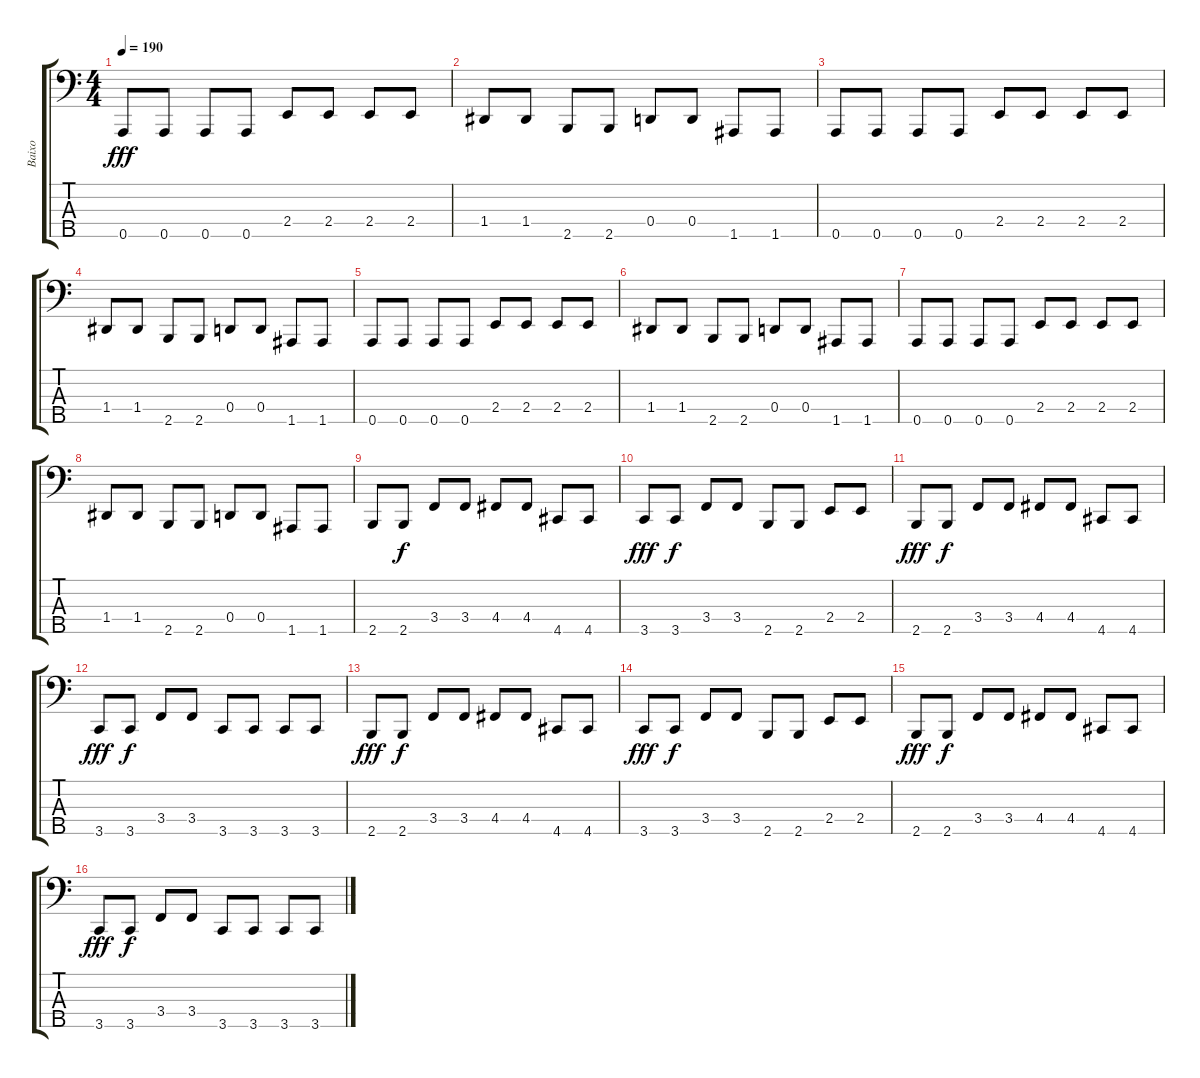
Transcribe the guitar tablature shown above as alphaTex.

\track ("Baixo" "Baixo") {instrument electricbassfinger}
\staff {score tabs}
\tuning (F2 C2 G1 D1 A0) {hide}
\ts (4 4)
\tempo 190
\clef f4
\ks c
0.5.8{dy fff} 0.5.8 0.5.8 0.5.8 2.4.8 2.4.8 2.4.8 2.4.8 |
1.4.8 1.4.8 2.5.8 2.5.8 0.4.8 0.4.8 1.5.8 1.5.8 |
0.5.8 0.5.8 0.5.8 0.5.8 2.4.8 2.4.8 2.4.8 2.4.8 |
1.4.8 1.4.8 2.5.8 2.5.8 0.4.8 0.4.8 1.5.8 1.5.8 |
0.5.8 0.5.8 0.5.8 0.5.8 2.4.8 2.4.8 2.4.8 2.4.8 |
1.4.8 1.4.8 2.5.8 2.5.8 0.4.8 0.4.8 1.5.8 1.5.8 |
0.5.8 0.5.8 0.5.8 0.5.8 2.4.8 2.4.8 2.4.8 2.4.8 |
1.4.8 1.4.8 2.5.8 2.5.8 0.4.8 0.4.8 1.5.8 1.5.8 |
2.5.8 2.5.8{dy f} 3.4.8 3.4.8 4.4.8 4.4.8 4.5.8 4.5.8 |
3.5.8{dy fff} 3.5.8{dy f} 3.4.8 3.4.8 2.5.8 2.5.8 2.4.8 2.4.8 |
2.5.8{dy fff} 2.5.8{dy f} 3.4.8 3.4.8 4.4.8 4.4.8 4.5.8 4.5.8 |
3.5.8{dy fff} 3.5.8{dy f} 3.4.8 3.4.8 3.5.8 3.5.8 3.5.8 3.5.8 |
2.5.8{dy fff} 2.5.8{dy f} 3.4.8 3.4.8 4.4.8 4.4.8 4.5.8 4.5.8 |
3.5.8{dy fff} 3.5.8{dy f} 3.4.8 3.4.8 2.5.8 2.5.8 2.4.8 2.4.8 |
2.5.8{dy fff} 2.5.8{dy f} 3.4.8 3.4.8 4.4.8 4.4.8 4.5.8 4.5.8 |
3.5.8{dy fff} 3.5.8{dy f} 3.4.8 3.4.8 3.5.8 3.5.8 3.5.8 3.5.8
